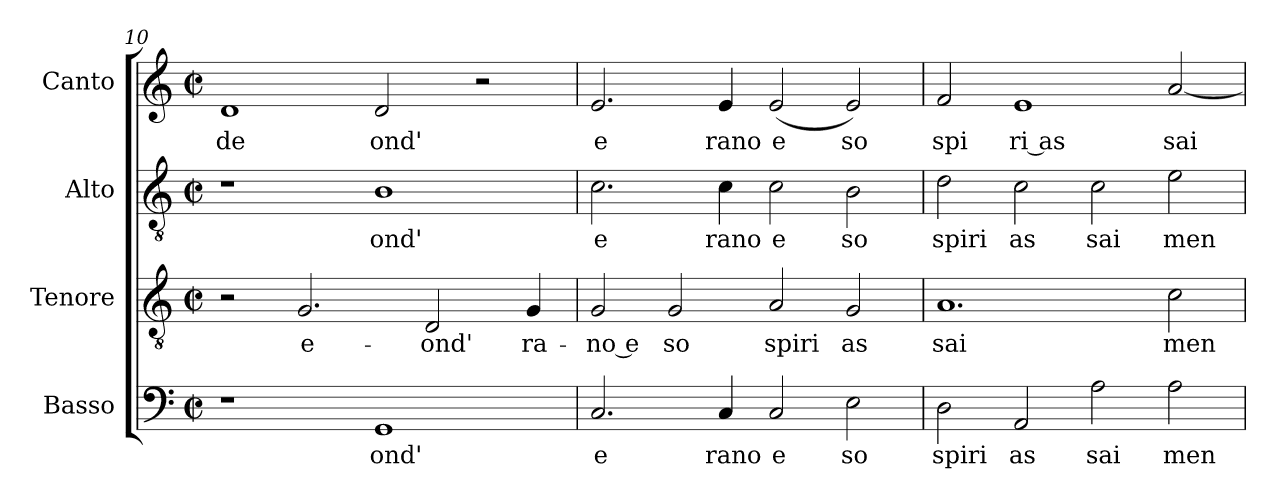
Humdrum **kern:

**kern	**text	**kern	**text	**kern	**text	**kern	**text
*part4	*part4	*part3	*part3	*part2	*part2	*part1	*part1
*staff4	*staff4	*staff3	*staff3	*staff2	*staff2	*staff1	*staff1
*I"Basso	*	*I"Tenore	*	*I"Alto	*	*I"Canto	*
*clefF4	*	*clefGv2	*	*clefGv2	*	*clefG2	*
*M2/2	*	*M2/2	*	*M2/2	*	*M2/2	*
*met(c|)	*	*met(c|)	*	*met(c|)	*	*met(c|)	*
=10	=10	=10	=10	=10	=10	=10	=10
!	!	!	!	!	!	!	!LO:LY:b:cj
1r	.	2r	.	1r	.	1d	-de
!	!	!	!LO:LY:b:cj	!	!	!	!
.	.	2.G/	e-	.	.	.	.
!	!LO:LY:b:cj	!	!	!	!LO:LY:b:cj	!	!LO:LY:b:cj
1GG	ond'	.	.	1B	ond'	2d/	ond'
!	!	!	!LO:LY:b:cj	!	!	!	!
.	.	2D/	ond'	.	.	.	.
.	.	.	.	.	.	2r	.
!	!	!	!LO:LY:b:cj	!	!	!	!
.	.	4G/	-ra-	.	.	.	.
!!LO:LB:g=z
=11	=11	=11	=11	=11	=11	=11	=11
!	!LO:LY:b:cj	!	!LO:LY:b:rj	!	!LO:LY:b:cj	!	!LO:LY:b:cj
2.C/	e	2G/	-no e	2.c\	e	2.e/	e
!	!	!	!LO:LY:b:cj	!	!	!	!
.	.	(2G/	so	.	.	.	.
!	!LO:LY:b	!	!	!	!LO:LY:b	!	!LO:LY:b
4C/	rano	.	.	4c\	rano	4e/	rano
!	!LO:LY:b	!	!LO:LY:b:cj	!	!LO:LY:b	!	!LO:LY:b
2C/	e	2A/	spiri	2c\	e	(<2e/	e
!	!LO:LY:b:cj	!	!LO:LY:b	!	!LO:LY:b:cj	!	!LO:LY:b:cj
2E\	so	(2G/	as	2B\	so	2e/)	so
=12	=12	=12	=12	=12	=12	=12	=12
!	!LO:LY:b:cj	!	!LO:LY:b:cj	!	!LO:LY:b:cj	!	!LO:LY:b:cj
2D\	spiri	1.A	sai	2d\	spiri	2f/	spi
!	!LO:LY:b	!	!	!	!LO:LY:b	!	!LO:LY:b:rj
2AA/	as	.	.	2c\	as	1e	ri as
!	!LO:LY:b:cj	!	!	!	!LO:LY:b:cj	!	!
2A\	sai	.	.	2c\	sai	.	.
!	!LO:LY:b:cj	!	!LO:LY:b:cj	!	!LO:LY:b:cj	!	!LO:LY:b
2A\	men	2c\	men	2e\	men	[<2a/	sai
=	=	=	=	=	=	=	=
*-	*-	*-	*-	*-	*-	*-	*-
